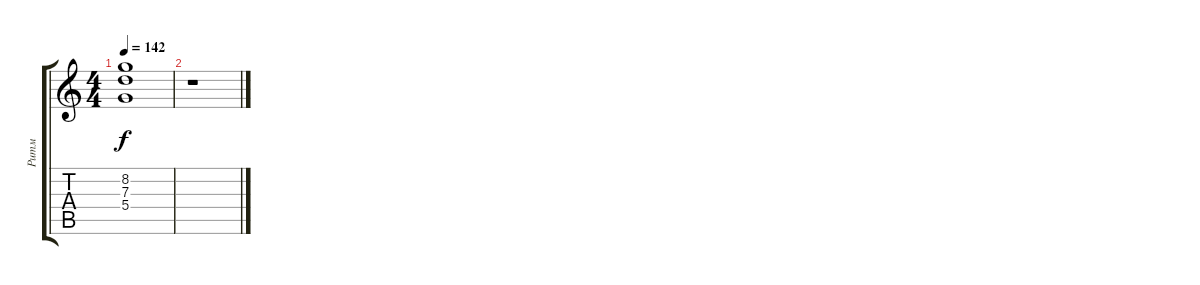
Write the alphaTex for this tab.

\track ("Ритм" "Ритм") {instrument electricguitarclean}
\staff {score tabs}
\tuning (E4 B3 G3 D3 A2 E2) {hide}
\ts (4 4)
\tempo 142
\clef g2
\ks c
(8.2 7.3 5.4).1{dy f} |
r.1
